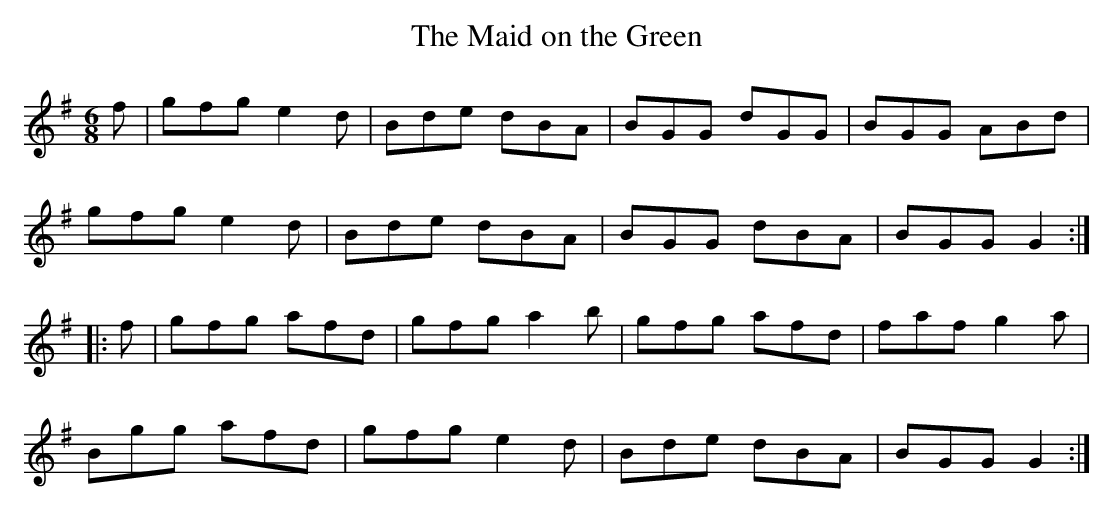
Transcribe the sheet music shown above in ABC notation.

X:1
T:Maid on the Green, The
M:6/8
L:1/8
K:G
f|gfg e2d|Bde dBA|BGG dGG|BGG ABd|
gfg e2d|Bde dBA|BGG dBA|BGG G2:|
|:f|gfg afd|gfg a2b|gfg afd|faf g2a|
Bgg afd|gfg e2d|Bde dBA|BGG G2:|]
